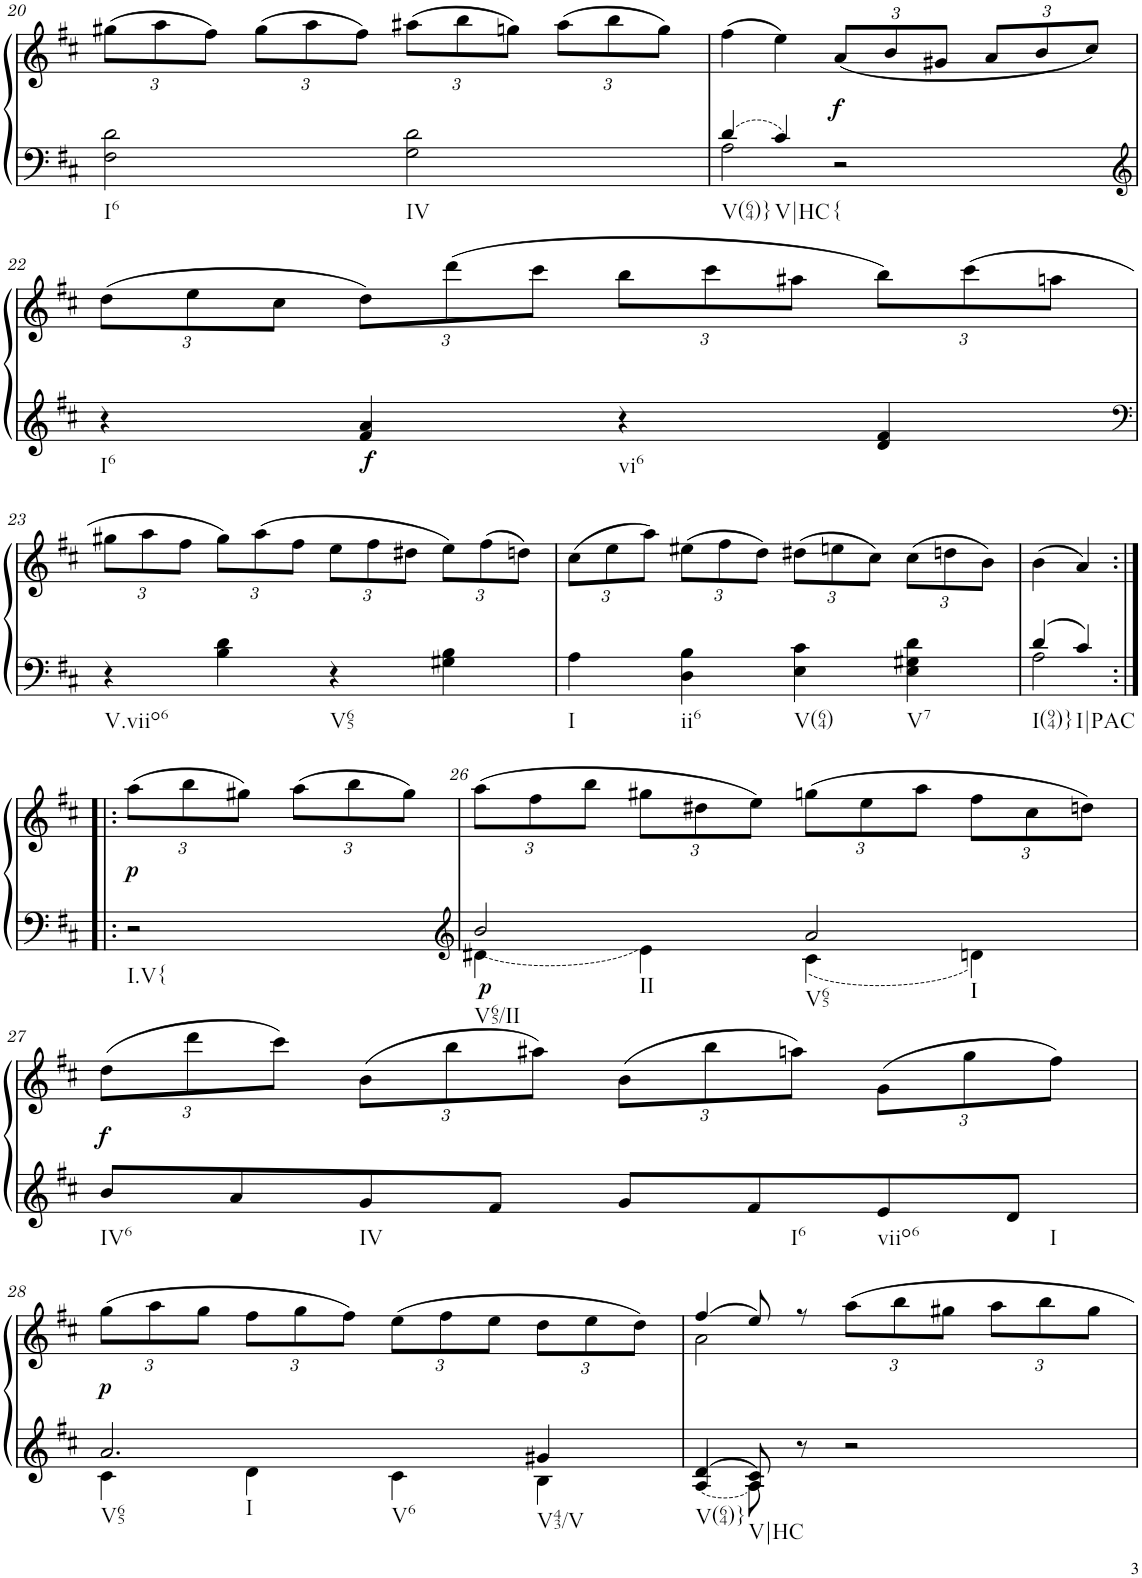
**kern	**kern	**dynam
*part1	*part1	*part1
*staff2	*staff1	*staff1/2
*I"unbenannt2	*	*
!!LO:PB:g=z
*clefF4	*clefG2	*
*k[f#c#]	*k[f#c#]	*
*M2/2	*M2/2	*
*met(c|)	*met(c|)	*
*	*Xbrackettup	*
=20	=20	=20
!LO:TX:b:t=I6	!	!
2F#\ 2d\	(12gg#X\L	.
.	12aa\	.
.	12ff#\J)	.
.	(12gg#\L	.
.	12aa\	.
.	12ff#\J)	.
!LO:TX:b:t=IV	!	!
2G\ 2d\	(12aa#X\L	.
.	12bb\	.
.	12ggn\J)	.
.	(12aa#\L	.
.	12bb\	.
.	12gg\J)	.
=21	=21	=21
*^	*	*
!LO:TX:b:t=V(64)}	!	!	!
4d/	2A\	(4ff#\	.
!LO:TX:b:t=V|HC	!	!	!
4c#/	.	4ee\)	.
!LO:TX:b:t={	!	!	!
!	!	!	!LO:DY:b
2r	2ryy	(12a/L	f
.	.	12b/	.
.	.	12g#X/J	.
.	.	12a/L	.
.	.	12b/	.
.	.	12cc#/J)	.
*v	*v	*	*
!!LO:LB:g=z
=22	=22	=22
*clefG2	*	*
!LO:TX:b:t=I6	!	!
4r	(12dd\L	.
.	12ee\	.
.	12cc#\J	.
!	!	!LO:DY:b=2
4f#/ 4a/	12dd\L)	f
.	(12ddd\	.
.	12ccc#\J	.
!LO:TX:b:t=vi6	!	!
4r	12bb\L	.
.	12ccc#\	.
.	12aa#X\J	.
4d/ 4f#/	12bb\L)	.
.	(12ccc#\	.
.	12aan\J	.
!!LO:LB:g=z
=23	=23	=23
*clefF4	*	*
!LO:TX:b:t=V.viio6	!	!
4r	12gg#X\L	.
.	12aa\	.
.	12ff#\J	.
4B\ 4d\	12gg#\L)	.
.	(12aa\	.
.	12ff#\J	.
!LO:TX:b:t=V65	!	!
4r	12ee\L	.
.	12ff#\	.
.	12dd#X\J	.
4G#X\ 4B\	12ee\L)	.
.	(12ff#\	.
.	12ddn\J)	.
=24	=24	=24
!LO:TX:b:t=I	!	!
4A\	(12cc#\L	.
.	12ee\	.
.	12aa\J)	.
!LO:TX:b:t=ii6	!	!
4D\ 4B\	(12ee#X\L	.
.	12ff#\	.
.	12dd\J)	.
!LO:TX:b:t=V(64)	!	!
4E\ 4c#\	(12dd#X\L	.
.	12een\	.
.	12cc#\J)	.
!LO:TX:b:t=V7	!	!
4E\ 4G#X\ 4d\	(12cc#\L	.
.	12ddn\	.
.	12b\J)	.
=25	=25	=25
*^	*	*
!LO:TX:b:t=I(94)}	!	!	!
4d/	2A\	(4b\	.
!LO:TX:b:t=I|PAC	!	!	!
4c#/	.	4a/)	.
*v	*v	*	*
!!LO:LB:g=z
=25X3:|!|:	=25X3:|!|:	=25X3:|!|:
!LO:TX:b:t=I.V{	!	!
!	!	!LO:DY:b
2r	(12aa\L	p
.	12bb\	.
.	12gg#X\J)	.
.	(12aa\L	.
.	12bb\	.
.	12gg#\J)	.
=26	=26	=26
*clefG2	*	*
*^	*	*
!LO:TX:b:t=V65/II	!	!	!
!LO:TX:b:t=II	!	!	!
!	!	!	!LO:DY:b=2
2b/	4d#X\	(12aa\L	p
.	.	12ff#\	.
.	.	12bb\J	.
.	4e\	12gg#X\L	.
.	.	12dd#X\	.
.	.	12ee\J)	.
!LO:TX:b:t=V65	!	!	!
!LO:TX:b:t=I	!	!	!
2a/	4c#\	(12ggn\L	.
.	.	12ee\	.
.	.	12aa\J	.
.	4dn\	12ff#\L	.
.	.	12cc#\	.
.	.	12ddn\J)	.
*v	*v	*	*
!!LO:LB:g=z
=27	=27	=27
!LO:TX:b:t=IV6	!	!
!	!	!LO:DY:b
8b/L	(12dd\L	f
.	12ddd\	.
8a/	.	.
.	12ccc#\J)	.
!LO:TX:b:t=IV	!	!
8g/	(12b\L	.
.	12bb\	.
8f#/J	.	.
.	12aa#X\J)	.
8g/L	(12b\L	.
.	12bb\	.
!LO:TX:b:t=I6	!	!
8f#/	.	.
.	12aan\J)	.
!LO:TX:b:t=viio6	!	!
8e/	(12g\L	.
.	12gg\	.
!LO:TX:b:t=I	!	!
8d/J	.	.
.	12ff#\J)	.
!!LO:LB:g=z
=28	=28	=28
*^	*	*
!LO:TX:b:t=V65	!	!	!
!LO:TX:b:t=I	!	!	!
!LO:TX:b:t=V6	!	!	!
!	!	!	!LO:DY:b
2.a/	4c#\	(12gg\L	p
.	.	12aa\	.
.	.	12gg\J	.
.	4d\	12ff#\L	.
.	.	12gg\	.
.	.	12ff#\J)	.
.	4c#\	(12ee\L	.
.	.	12ff#\	.
.	.	12ee\J	.
!LO:TX:b:t=V43/V	!	!	!
4g#X/	4B\	12dd\L	.
.	.	12ee\	.
.	.	12dd\J)	.
=29	=29	=29	=29
!LO:TX:b:t=V(64)}	!	!	!
!	!LO:T:dash	!	!
*	*	*^	*
4d/	[<4A/	(4ff#/	2a\	.
!LO:TX:b:t=V|HC	!	!	!	!
8A/ 8c#/	8A\]	8ee/)	.	.
8r	2ryy	8r	.	.
2r	.	12aa\L	2ryy	.
.	.	12bb\	.	.
.	.	12gg#X\J	.	.
.	.	12aa\L	.	.
.	.	12bb\	.	.
.	8ryy	.	.	.
.	.	12gg#\J	.	.
*v	*v	*	*	*
*	*v	*v	*
=	=	=
*-	*-	*-
